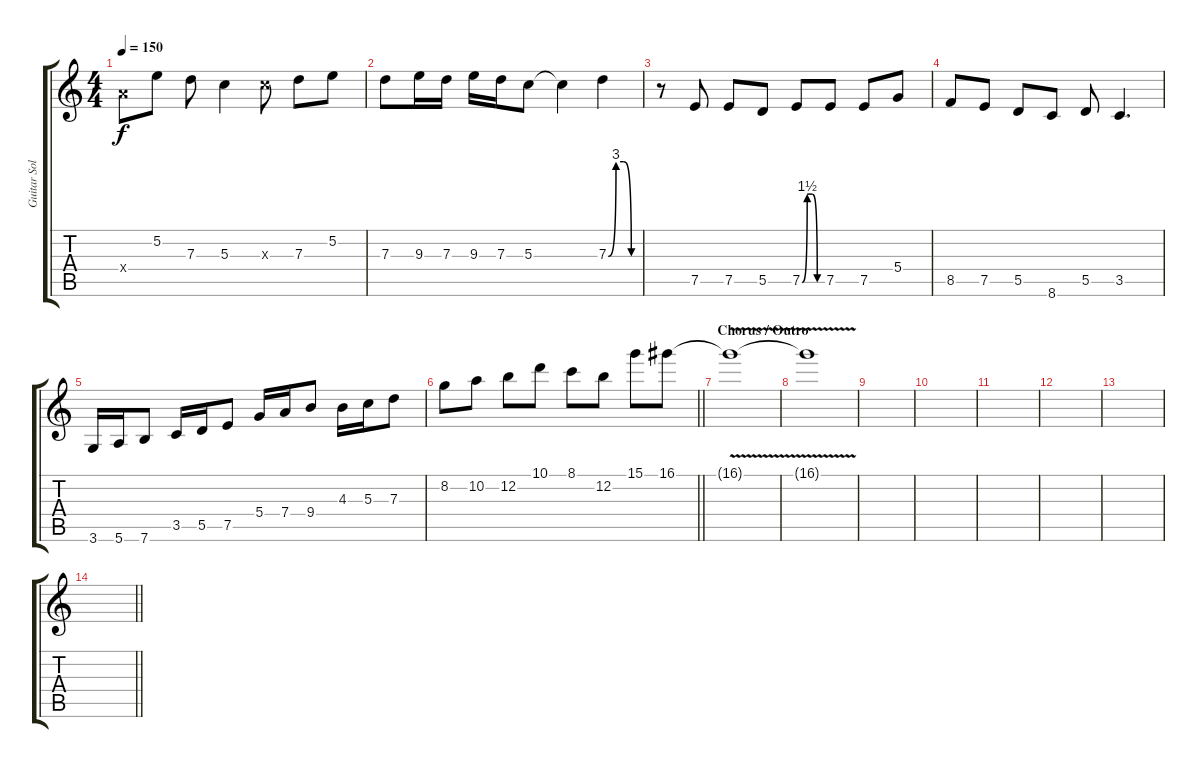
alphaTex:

\track ("Guitar Solo" "Guitar Sol") {instrument distortionguitar}
\staff {score tabs}
\tuning (E4 B3 G3 D3 A2 E2) {hide}
\ts (4 4)
\tempo 150
\clef g2
\ks c
7.4{x}.8{dy f} 5.2.8 7.3.8 5.3.4 5.3{x}.8 7.3.8 5.2.8 |
7.3.8 9.3.16 7.3.16 9.3.16 7.3.16 5.3.8 5.3{t}.4 7.3{be (custom 0 0 15 12 30 12 45 0 60 0)}.4 |
r.8 7.5.8 7.5.8 5.5.8 7.5{be (custom 0 0 15 6 30 6 45 0 60 0)}.8 7.5.8 7.5.8 5.4.8 |
8.5.8 7.5.8 5.5.8 8.6.8 5.5.8 3.5.4{d} |
3.6.16 5.6.16 7.6.8 3.5.16 5.5.16 7.5.8 5.4.16 7.4.16 9.4.8 4.3.16 5.3.16 7.3.8 |
\barLineRight lightlight
8.2.8 10.2.8 12.2.8 10.1.8 8.1.8 12.2.8 15.1.8 16.1.8 |
\section ("" "Chorus / Outro")
16.1{v t}.1 |
16.1{t}.1 |
|
|
|
|
|
\barLineRight lightlight
